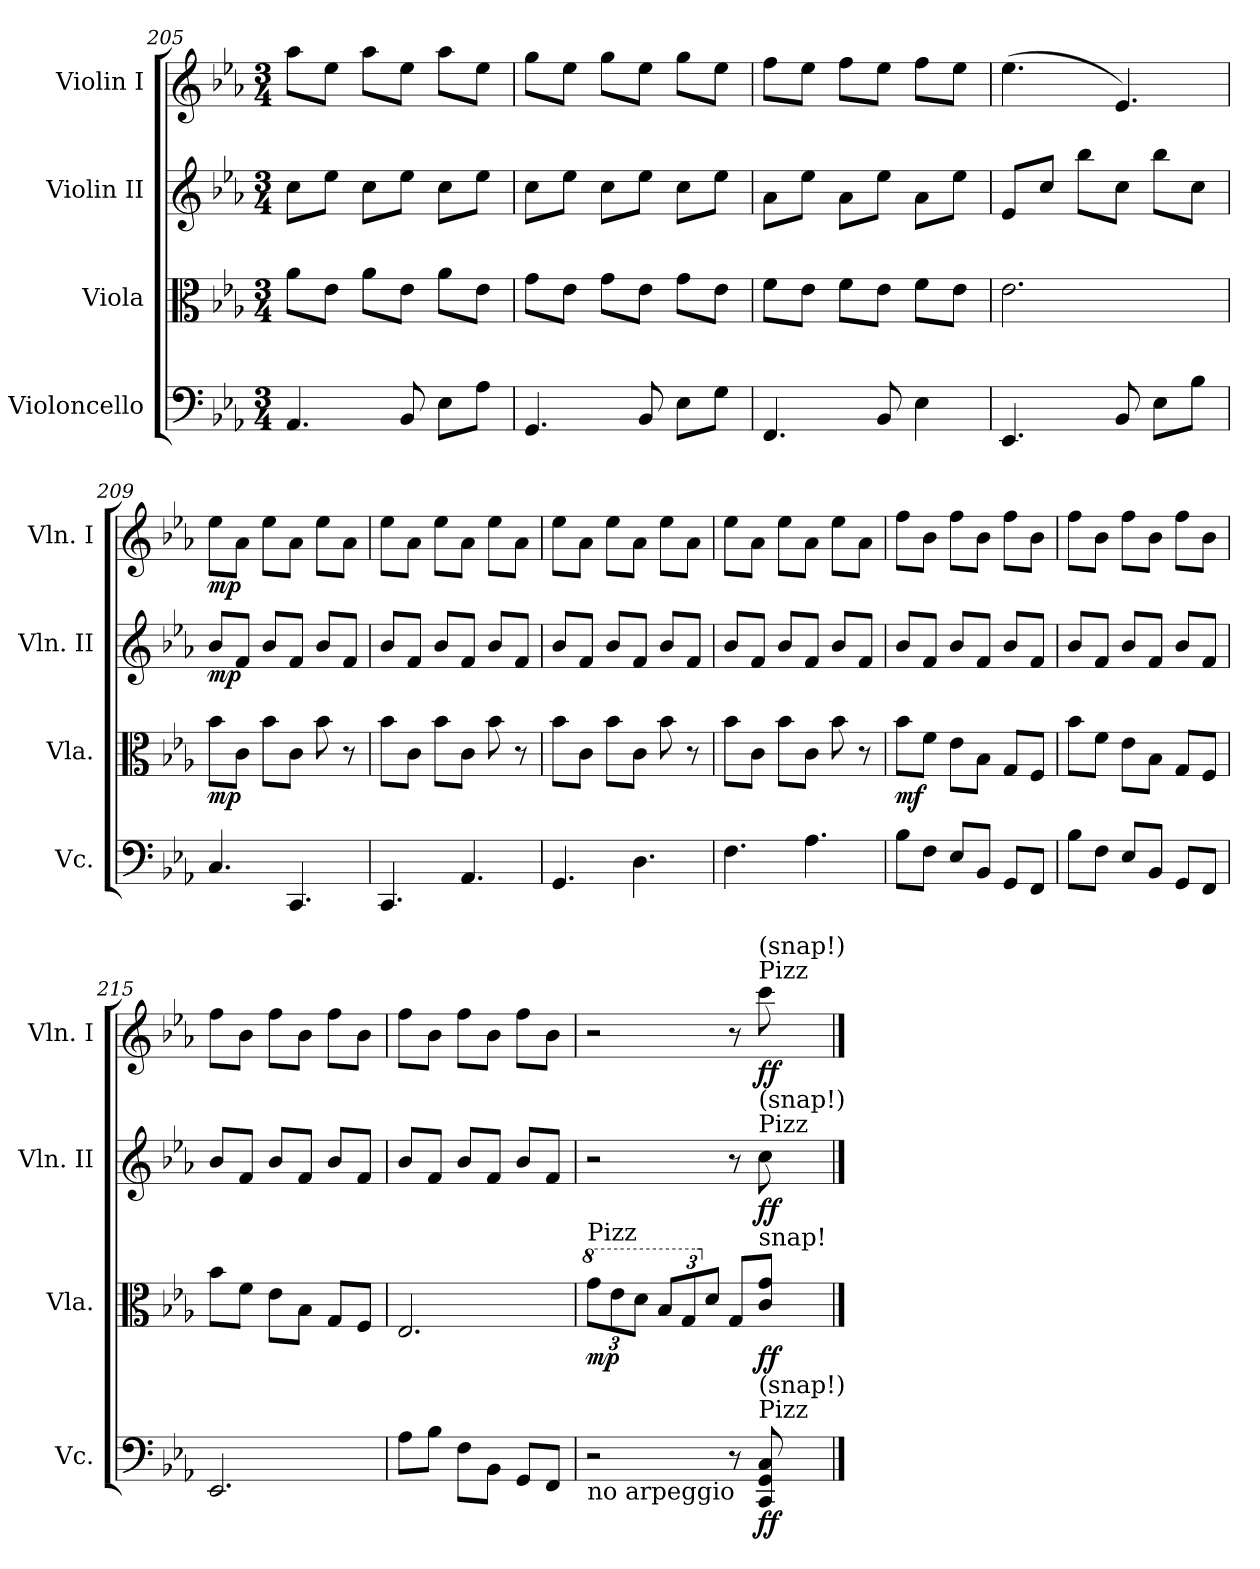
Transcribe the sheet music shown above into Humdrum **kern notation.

**kern	**dynam	**kern	**dynam	**kern	**dynam	**kern	**dynam
*part4	*part4	*part3	*part3	*part2	*part2	*part1	*part1
*staff4	*staff4	*staff3	*staff3	*staff2	*staff2	*staff1	*staff1
*I"Violoncello	*	*I"Viola	*	*I"Violin II	*	*I"Violin I	*
*I'Vc.	*	*I'Vla.	*	*I'Vln. II	*	*I'Vln. I	*
!!LO:LB:g=z
*clefF4	*	*clefC3	*	*clefG2	*	*clefG2	*
*k[b-e-a-]	*	*k[b-e-a-]	*	*k[b-e-a-]	*	*k[b-e-a-]	*
*M3/4	*	*M3/4	*	*M3/4	*	*M3/4	*
=205	=205	=205	=205	=205	=205	=205	=205
4.AA-/	.	8a-\L	.	8cc\L	.	8aa-\L	.
.	.	8e-\J	.	8ee-\J	.	8ee-\J	.
.	.	8a-\L	.	8cc\L	.	8aa-\L	.
8BB-/	.	8e-\J	.	8ee-\J	.	8ee-\J	.
8E-\L	.	8a-\L	.	8cc\L	.	8aa-\L	.
8A-\J	.	8e-\J	.	8ee-\J	.	8ee-\J	.
=206	=206	=206	=206	=206	=206	=206	=206
4.GG/	.	8g\L	.	8cc\L	.	8gg\L	.
.	.	8e-\J	.	8ee-\J	.	8ee-\J	.
.	.	8g\L	.	8cc\L	.	8gg\L	.
8BB-/	.	8e-\J	.	8ee-\J	.	8ee-\J	.
8E-\L	.	8g\L	.	8cc\L	.	8gg\L	.
8G\J	.	8e-\J	.	8ee-\J	.	8ee-\J	.
=207	=207	=207	=207	=207	=207	=207	=207
4.FF/	.	8f\L	.	8a-\L	.	8ff\L	.
.	.	8e-\J	.	8ee-\J	.	8ee-\J	.
.	.	8f\L	.	8a-\L	.	8ff\L	.
8BB-/	.	8e-\J	.	8ee-\J	.	8ee-\J	.
4E-\	.	8f\L	.	8a-\L	.	8ff\L	.
.	.	8e-\J	.	8ee-\J	.	8ee-\J	.
=208	=208	=208	=208	=208	=208	=208	=208
4.EE-/	.	2.e-\	.	8e-/L	.	(4.ee-\	.
.	.	.	.	8cc/J	.	.	.
.	.	.	.	8bb-\L	.	.	.
8BB-/	.	.	.	8cc\J	.	4.e-/)	.
8E-\L	.	.	.	8bb-\L	.	.	.
8B-\J	.	.	.	8cc\J	.	.	.
=209	=209	=209	=209	=209	=209	=209	=209
!	!	!	!LO:DY:b	!	!LO:DY:b	!	!LO:DY:b
4.C/	.	8b-\L	mp	8b-/L	mp	8ee-\L	mp
.	.	8c\J	.	8f/J	.	8a-\J	.
.	.	8b-\L	.	8b-/L	.	8ee-\L	.
4.CC/	.	8c\J	.	8f/J	.	8a-\J	.
.	.	8b-\	.	8b-/L	.	8ee-\L	.
.	.	8r	.	8f/J	.	8a-\J	.
=210	=210	=210	=210	=210	=210	=210	=210
4.CC/	.	8b-\L	.	8b-/L	.	8ee-\L	.
.	.	8c\J	.	8f/J	.	8a-\J	.
.	.	8b-\L	.	8b-/L	.	8ee-\L	.
4.AA-/	.	8c\J	.	8f/J	.	8a-\J	.
.	.	8b-\	.	8b-/L	.	8ee-\L	.
.	.	8r	.	8f/J	.	8a-\J	.
!!LO:LB:g=z
=211	=211	=211	=211	=211	=211	=211	=211
4.GG/	.	8b-\L	.	8b-/L	.	8ee-\L	.
.	.	8c\J	.	8f/J	.	8a-\J	.
.	.	8b-\L	.	8b-/L	.	8ee-\L	.
4.D\	.	8c\J	.	8f/J	.	8a-\J	.
.	.	8b-\	.	8b-/L	.	8ee-\L	.
.	.	8r	.	8f/J	.	8a-\J	.
=212	=212	=212	=212	=212	=212	=212	=212
4.F\	.	8b-\L	.	8b-/L	.	8ee-\L	.
.	.	8c\J	.	8f/J	.	8a-\J	.
.	.	8b-\L	.	8b-/L	.	8ee-\L	.
4.A-\	.	8c\J	.	8f/J	.	8a-\J	.
.	.	8b-\	.	8b-/L	.	8ee-\L	.
.	.	8r	.	8f/J	.	8a-\J	.
=213	=213	=213	=213	=213	=213	=213	=213
!	!	!	!LO:DY:b	!	!	!	!
8B-\L	.	8b-\L	mf	8b-/L	.	8ff\L	.
8F\J	.	8f\J	.	8f/J	.	8b-\J	.
8E-/L	.	8e-\L	.	8b-/L	.	8ff\L	.
8BB-/J	.	8B-\J	.	8f/J	.	8b-\J	.
8GG/L	.	8G/L	.	8b-/L	.	8ff\L	.
8FF/J	.	8F/J	.	8f/J	.	8b-\J	.
=214	=214	=214	=214	=214	=214	=214	=214
8B-\L	.	8b-\L	.	8b-/L	.	8ff\L	.
8F\J	.	8f\J	.	8f/J	.	8b-\J	.
8E-/L	.	8e-\L	.	8b-/L	.	8ff\L	.
8BB-/J	.	8B-\J	.	8f/J	.	8b-\J	.
8GG/L	.	8G/L	.	8b-/L	.	8ff\L	.
8FF/J	.	8F/J	.	8f/J	.	8b-\J	.
!!LO:PB:g=z
=215	=215	=215	=215	=215	=215	=215	=215
2.EE-/	.	8b-\L	.	8b-/L	.	8ff\L	.
.	.	8f\J	.	8f/J	.	8b-\J	.
.	.	8e-\L	.	8b-/L	.	8ff\L	.
.	.	8B-\J	.	8f/J	.	8b-\J	.
.	.	8G/L	.	8b-/L	.	8ff\L	.
.	.	8F/J	.	8f/J	.	8b-\J	.
=216	=216	=216	=216	=216	=216	=216	=216
8A-\L	.	2.E-/	.	8b-/L	.	8ff\L	.
8B-\J	.	.	.	8f/J	.	8b-\J	.
8F\L	.	.	.	8b-/L	.	8ff\L	.
8BB-\J	.	.	.	8f/J	.	8b-\J	.
8GG/L	.	.	.	8b-/L	.	8ff\L	.
8FF/J	.	.	.	8f/J	.	8b-\J	.
=217	=217	=217	=217	=217	=217	=217	=217
*	*	*8va	*	*	*	*	*
*	*	*Xbrackettup	*	*	*	*	*
!	!	!LO:TX:a:t=Pizz	!	!	!	!	!
!LO:TX:b:t=no arpeggio	!	!	!	!	!	!	!
!	!	!	!LO:DY:b	!	!	!	!
2r	.	12gg\L	mp	2r	.	2r	.
.	.	12ee-\	.	.	.	.	.
.	.	12dd\J	.	.	.	.	.
.	.	12b-/L	.	.	.	.	.
.	.	12g/	.	.	.	.	.
*	*	*X8va	*	*	*	*	*
.	.	12d/J	.	.	.	.	.
8r	.	8G/L	.	8r	.	8r	.
!	!	!	!	!	!	!LO:TX:a:t=Pizz	!
!	!	!	!	!	!	!LO:TX:a:t=(snap!)	!
!	!	!	!	!LO:TX:a:t=Pizz	!	!	!
!	!	!	!	!LO:TX:a:t=(snap!)	!	!	!
!	!	!LO:TX:a:t=snap!	!	!	!	!	!
!LO:TX:a:t=Pizz	!	!	!	!	!	!	!
!LO:TX:a:t=(snap!)	!	!	!	!	!	!	!
!	!LO:DY:b	!	!LO:DY:b	!	!LO:DY:b	!	!LO:DY:b
8CC/ 8GG/ 8C/	ff	8c/ 8g/J	ff	8cc\	ff	8ccc\	ff
==	==	==	==	==	==	==	==
*-	*-	*-	*-	*-	*-	*-	*-
